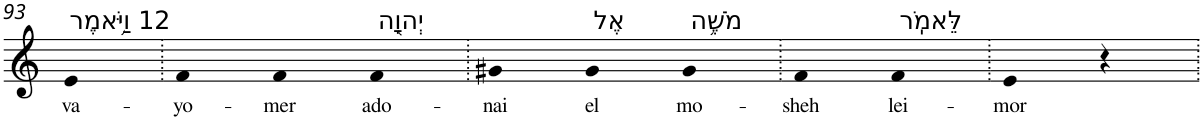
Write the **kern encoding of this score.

**kern	**text
*part1	*part1
*staff1	*staff1
*I"Piano	*
*I'Pno	*
!!LO:PB:g=z
*clefG2	*
*k[]	*
=93	=93
!LO:TX:a:t=12 וַיֹּ֥אמֶר	!
!	!LO:LY:b
4e	va-
=94.	=94.
!	!LO:LY:b
4f	-yo-
!	!LO:LY:b
4f	-mer
!LO:TX:a:t=יְהוָ֖ה	!
!	!LO:LY:b
4f	ado-
=95.	=95.
!	!LO:LY:b
4g#X	-nai
!LO:TX:a:t=אֶל	!
!	!LO:LY:b
4g#	el
!LO:TX:a:t=מֹשֶׁ֥ה	!
!	!LO:LY:b
4g#	mo-
=96.	=96.
!	!LO:LY:b
4f	-sheh
!LO:TX:a:t=לֵּאמֹֽר	!
!	!LO:LY:b
4f	lei-
=97.	=97.
!	!LO:LY:b
4e	-mor
4r	.
=.	=.
*-	*-
